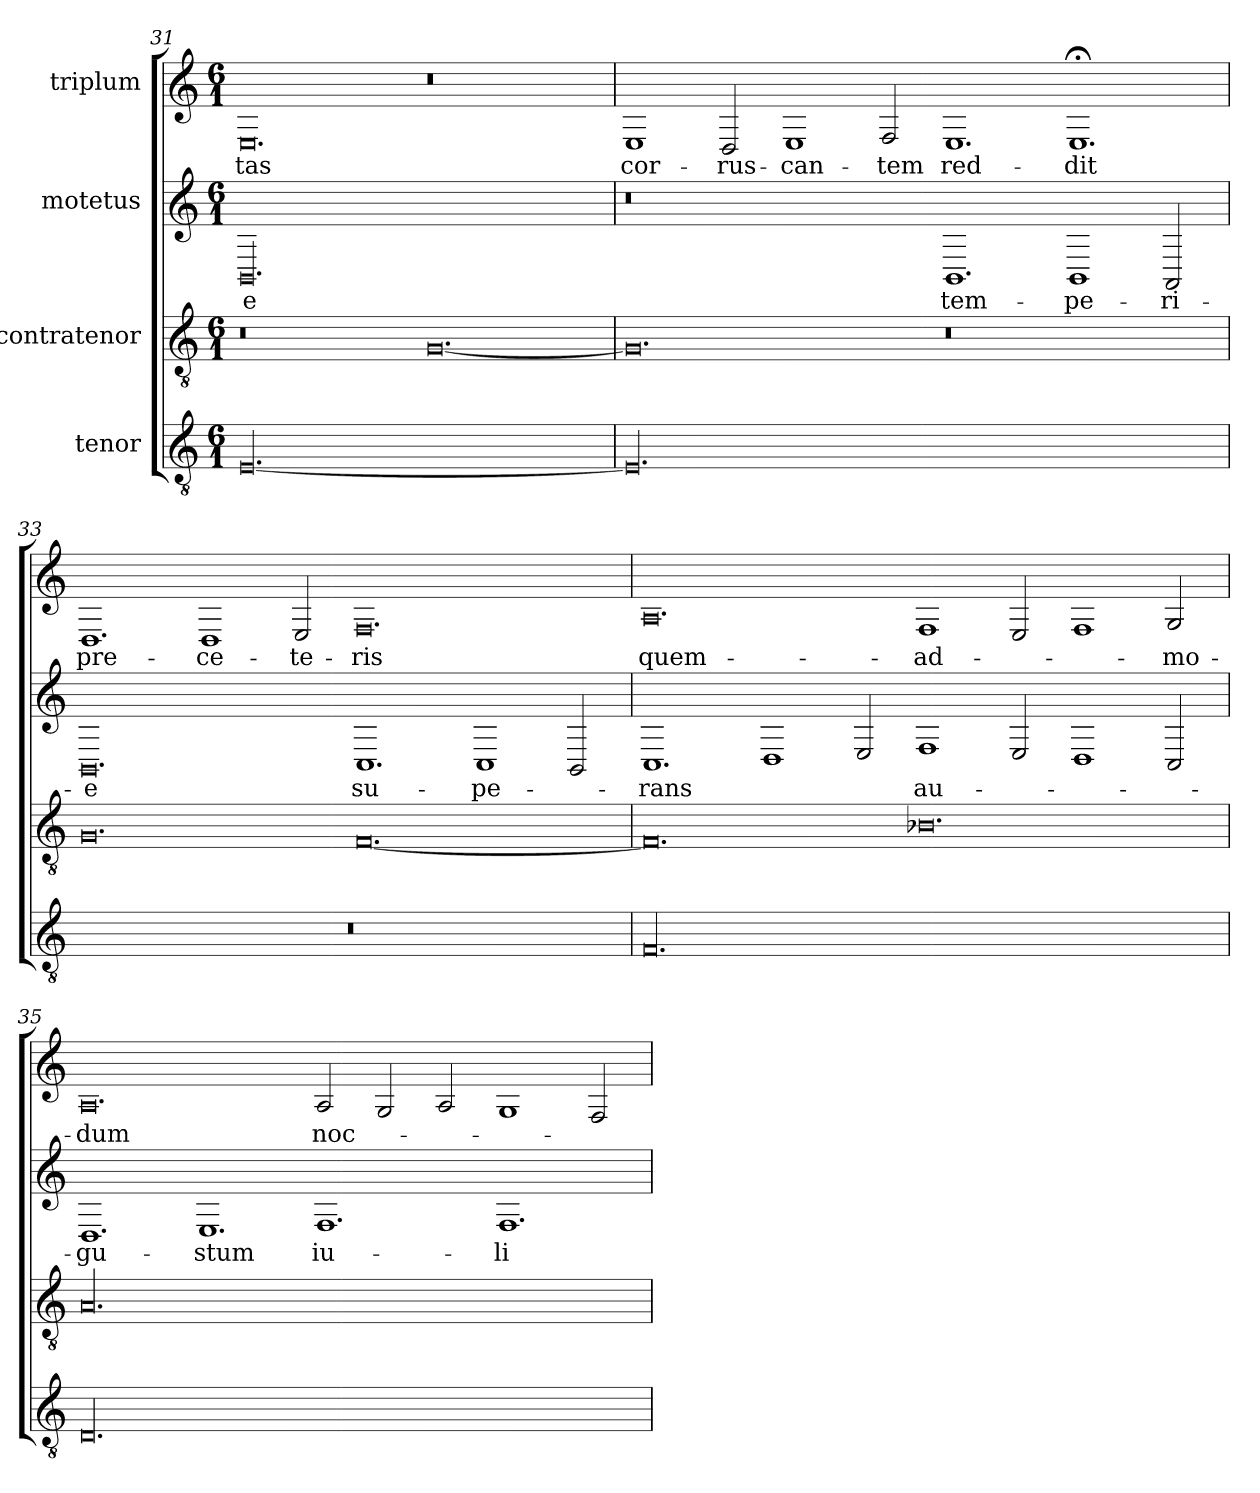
**kern	**kern	**kern	**text	**kern	**text
*part4	*part3	*part2	*part2	*part1	*part1
*staff4	*staff3	*staff2	*staff2	*staff1	*staff1
*I"tenor	*I"contratenor	*I"motetus	*	*I"triplum	*
*clefGv2	*clefGv2	*clefG2	*	*clefG2	*
*k[]	*k[]	*k[]	*	*k[]	*
*C:	*C:	*C:	*	*C:	*
*M6/1	*M6/1	*M6/1	*	*M6/1	*
=31	=31	=31	=31	=31	=31
[00.E/	0.r	00.BB/	-e	0.E/	-tas
.	[0.G/	.	.	0.r	.
=32	=32	=32	=32	=32	=32
00.E/]	0.G/]	0.r	.	1E/	cor-
.	.	.	.	2D/	-rus-
.	.	.	.	1E/	-can-
.	.	.	.	2F/	-tem
.	0.r	1.BB/	tem-	1.E/	red-
.	.	1BB/	-pe-	1.E;</	-dit
.	.	2AA/	-ri-	.	.
=33	=33	=33	=33	=33	=33
00.r	0.G/	0.BB/	-e	1.D/	pre-
.	.	.	.	1D/	ce-
.	.	.	.	2E/	-te-
.	[0.F/	1.C/	su-	0.F/	-ris
.	.	1C/	-pe-	.	.
.	.	2BB/	.	.	.
=34	=34	=34	=34	=34	=34
00.F/	0.F/]	1.C/	-rans	0.A/	quem-
.	.	1D/	.	.	.
.	.	2E/	.	.	.
.	0.B-X\	1F/	au-	1F/	ad-
.	.	2E/	.	2E/	.
.	.	1D/	.	1F/	.
.	.	2C/	.	2G/	mo-
=35	=35	=35	=35	=35	=35
00.D/	00.A/	1.D/	-gu-	0.A/	-dum
.	.	1.E/	-stum	.	.
.	.	1.F/	iu-	2A/	noc-
.	.	.	.	2G/	.
.	.	.	.	2A/	.
.	.	1.F/	-li-	1G/	.
.	.	.	.	2F/	.
=	=	=	=	=	=
*-	*-	*-	*-	*-	*-
